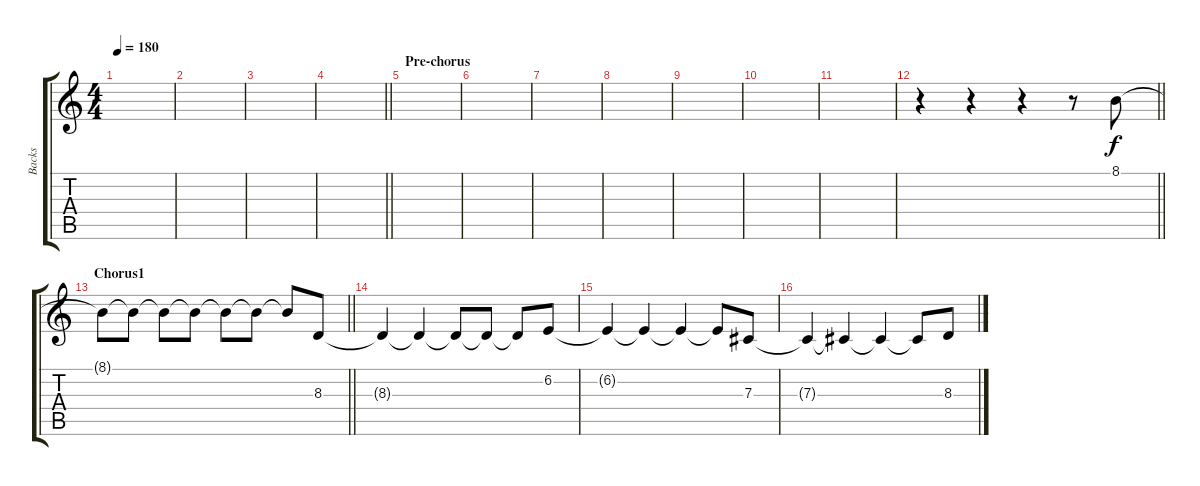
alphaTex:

\track ("Backs" "Backs") {instrument voiceoohs}
\staff {score tabs}
\tuning (Eb4 Bb3 Gb3 Db3 Ab2 Eb2) {hide}
\ts (4 4)
\tempo 180
\clef g2
\ks c
|
|
|
\barLineRight lightlight
|
\section ("" "Pre-chorus")
|
|
|
|
|
|
|
\barLineRight lightlight
r.4 r.4 r.4 r.8 8.1.8 |
\section ("" "Chorus1")
\barLineRight lightlight
8.1{t}.8 8.1{t}.8 8.1{t}.8 8.1{t}.8 8.1{t}.8 8.1{t}.8 8.1{t}.8 8.3.8 |
8.3{t}.4 8.3{t}.4 8.3{t}.8 8.3{t}.8 8.3{t}.8 6.2.8 |
6.2{t}.4 6.2{t}.4 6.2{t}.4 6.2{t}.8 7.3.8 |
7.3{t}.4 7.3{t}.4 7.3{t}.4 7.3{t}.8 8.3.8
